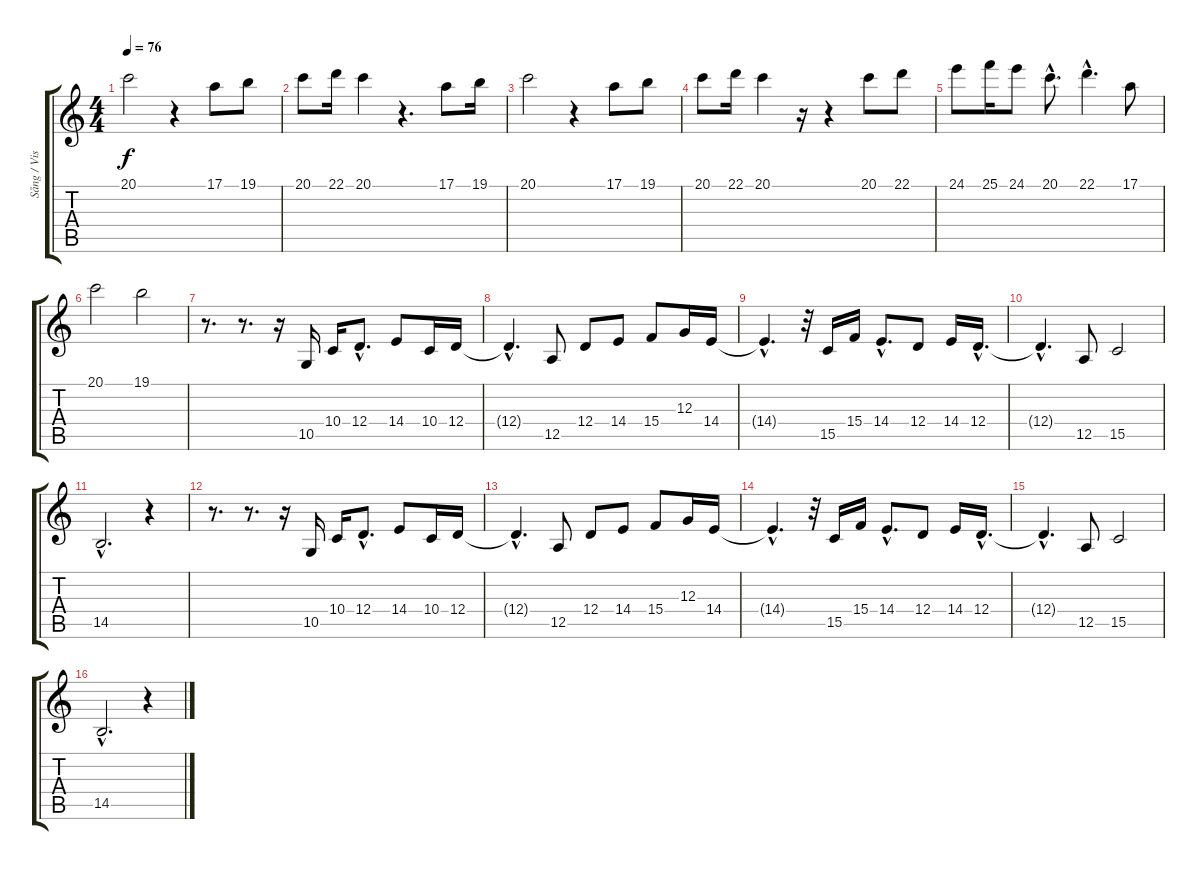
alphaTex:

\track ("Sång / Vissla" "Sång / Vis") {instrument accordion}
\staff {score tabs}
\tuning (E4 B3 G3 D3 A2 E2) {hide}
\ts (4 4)
\tempo 76
\clef g2
\ks c
20.1{t}.2{dy f} r.4 17.1.8 19.1.8 |
20.1.8 22.1.16 20.1.4 r.4{d} 17.1.8 19.1.16 |
20.1.2 r.4 17.1.8 19.1.8 |
20.1.8 22.1.16 20.1.4 r.16 r.4 20.1.8 22.1.8 |
24.1.8 25.1.16 24.1.8 20.1{hac}.8{d} 22.1{hac}.4{d} 17.1.8 |
20.1.2 19.1.2 |
r.8{d} r.8{d} r.16 10.5.16{instrument accordion} 10.4.16 12.4{hac}.8{d} 14.4.8 10.4.16 12.4.16 |
12.4{hac t}.4{d} 12.5.8 12.4.8 14.4.8 15.4.8 12.3.16 14.4.16 |
14.4{hac t}.4{d} r.32 15.5.16 15.4.16 14.4{hac}.8{d} 12.4.8 14.4.16 12.4{hac}.16{d} |
12.4{hac t}.4{d} 12.5.8 15.5.2 |
14.5{hac}.2{d} r.4 |
r.8{d} r.8{d} r.16 10.5.16 10.4.16 12.4{hac}.8{d} 14.4.8 10.4.16 12.4.16 |
12.4{hac t}.4{d} 12.5.8 12.4.8 14.4.8 15.4.8 12.3.16 14.4.16 |
14.4{hac t}.4{d} r.32 15.5.16 15.4.16 14.4{hac}.8{d} 12.4.8 14.4.16 12.4{hac}.16{d} |
12.4{hac t}.4{d} 12.5.8 15.5.2 |
14.5{hac}.2{d} r.4
